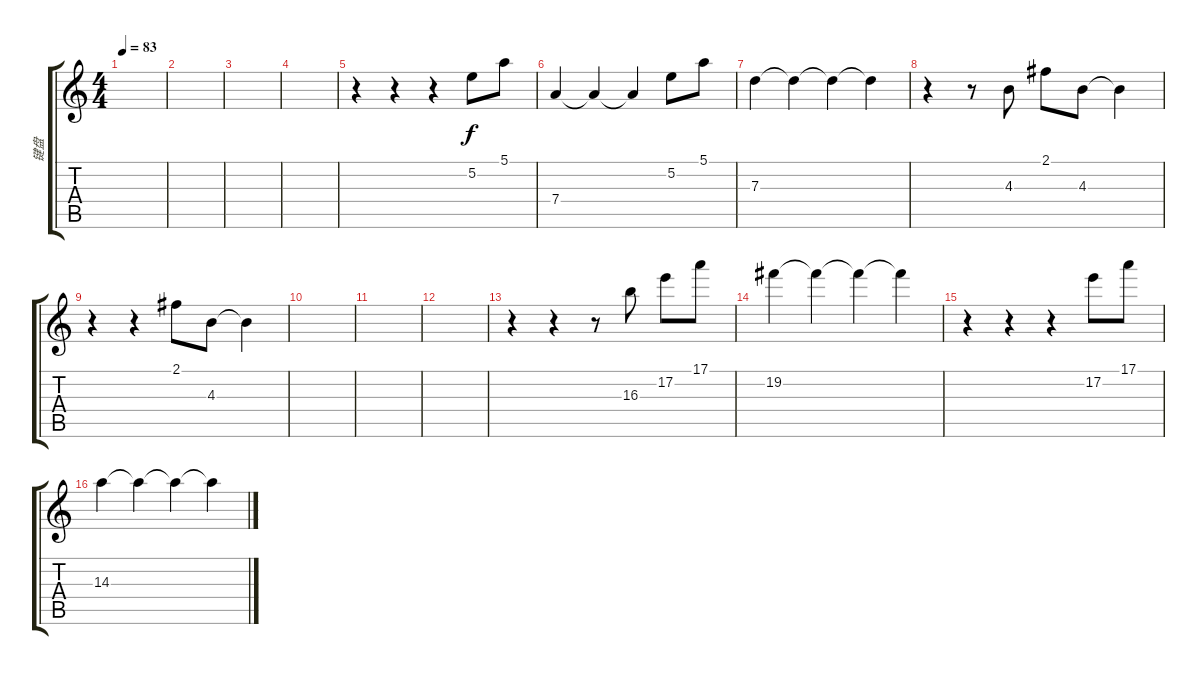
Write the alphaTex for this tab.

\track ("键盘" "键盘") {instrument acousticguitarnylon}
\staff {score tabs}
\tuning (E4 B3 G3 D3 A2 E2) {hide}
\ts (4 4)
\tempo 83
\clef g2
\ks c
|
|
|
|
r.4 r.4 r.4 5.2.8 5.1.8 |
7.4.4 7.4{t}.4 7.4{t}.4 5.2.8 5.1.8 |
7.3.4 7.3{t}.4 7.3{t}.4 7.3{t}.4 |
r.4 r.8 4.3.8 2.1.8 4.3.8 4.3{t}.4 |
r.4 r.4 2.1.8 4.3.8 4.3{t}.4 |
|
|
|
r.4 r.4 r.8 16.3.8 17.2.8 17.1.8 |
19.2.4 19.2{t}.4 19.2{t}.4 19.2{t}.4 |
r.4 r.4 r.4 17.2.8 17.1.8 |
14.3.4 14.3{t}.4 14.3{t}.4 14.3{t}.4
